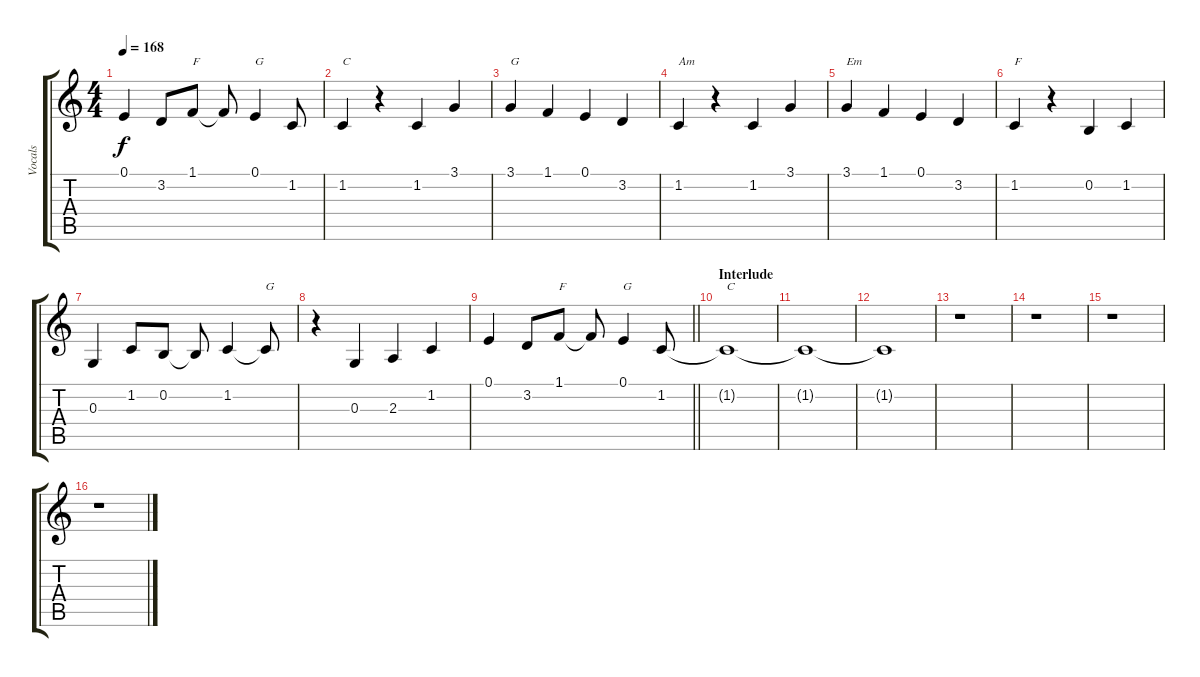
\track ("Vocals" "Vocals") {instrument sopranosax}
\staff {score tabs}
\tuning (E4 B3 G3 D3 A2 E2) {hide}
\ts (4 4)
\tempo 168
\clef g2
\ks c
0.1.4{dy f} 3.2.8 1.1.8{txt "F"} 1.1{t}.8 0.1.4{txt "G"} 1.2.8 |
1.2.4{txt "C"} r.4 1.2.4 3.1.4 |
3.1.4{txt "G"} 1.1.4 0.1.4 3.2.4 |
1.2.4{txt "Am"} r.4 1.2.4 3.1.4 |
3.1.4{txt "Em"} 1.1.4 0.1.4 3.2.4 |
1.2.4{txt "F"} r.4 0.2.4 1.2.4 |
0.3.4 1.2.8 0.2.8 0.2{t}.8 1.2.4 1.2{t}.8{txt "G"} |
r.4 0.3.4 2.3.4 1.2.4 |
\barLineRight lightlight
0.1.4 3.2.8 1.1.8{txt "F"} 1.1{t}.8 0.1.4{txt "G"} 1.2.8 |
\section ("" "Interlude")
1.2{t}.1{txt "C"} |
1.2{t}.1 |
1.2{t}.1 |
r.1 |
r.1 |
r.1 |
r.1
